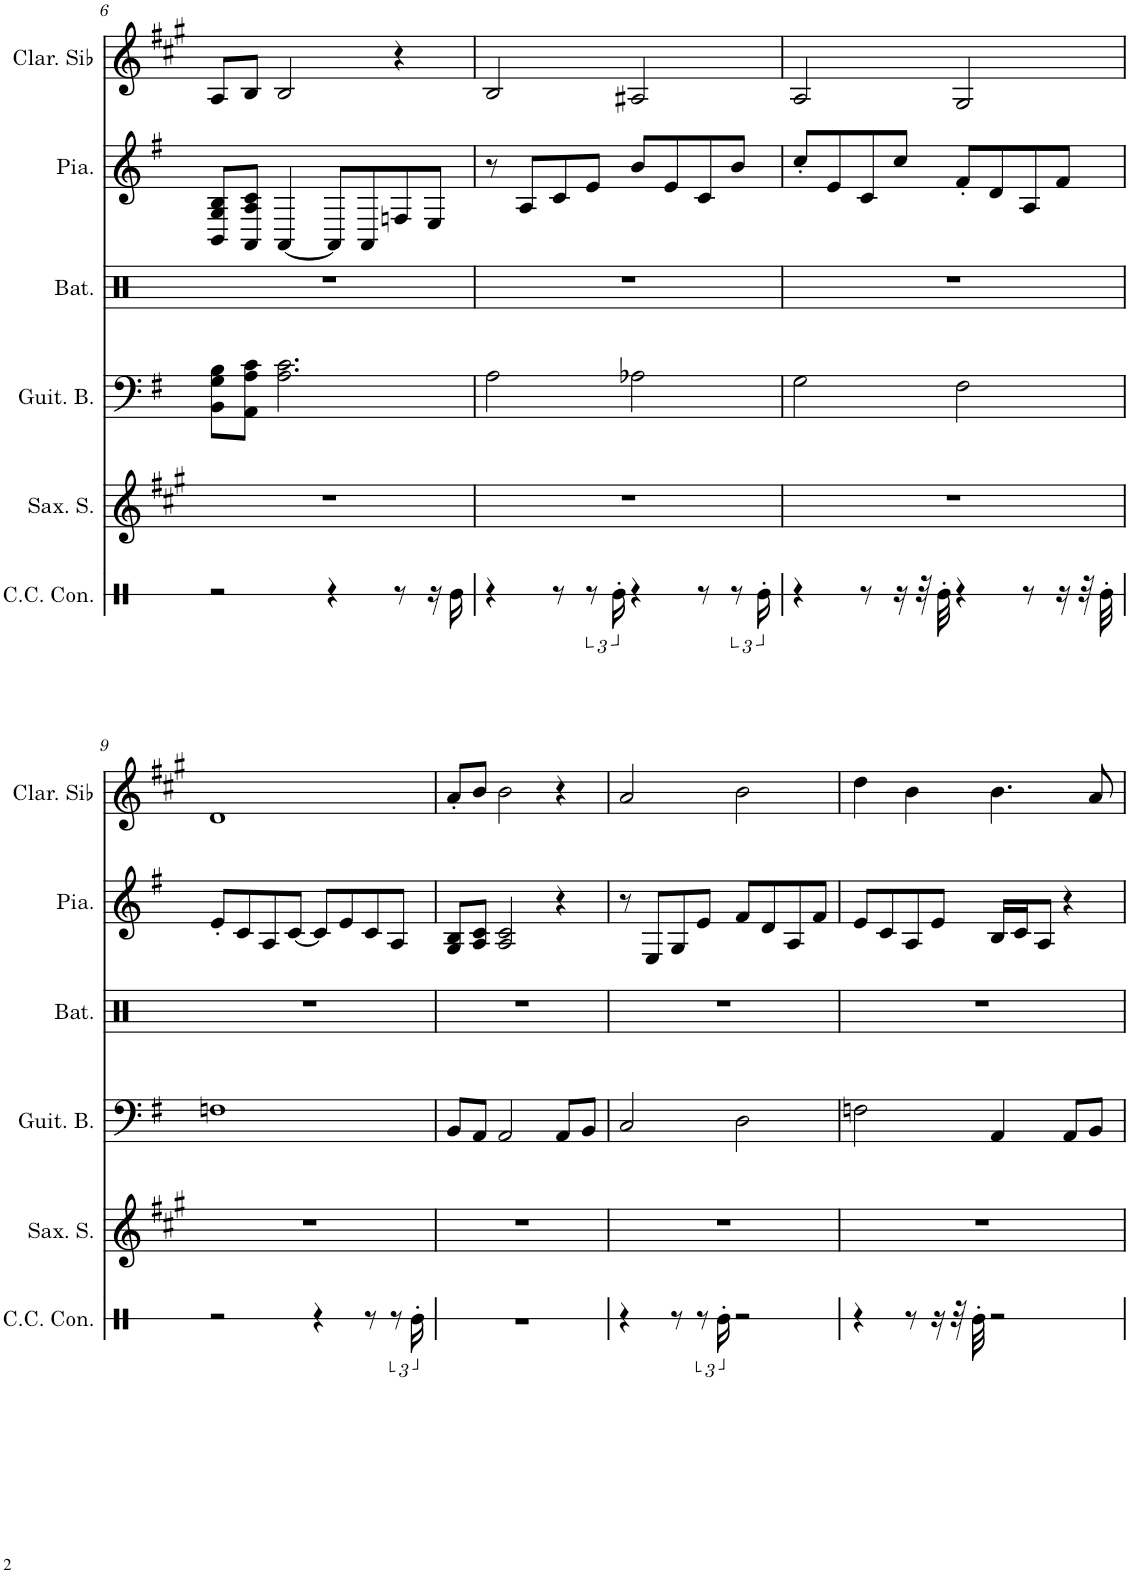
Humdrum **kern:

**kern	**kern	**kern	**kern	**kern	**kern
*part6	*part5	*part4	*part3	*part2	*part1
*staff6	*staff5	*staff4	*staff3	*staff2	*staff1
*I"Caisse claire de concert, Guitar Fret Noise	*I"Saxophone Soprano	*I"Guitare Basse	*I"Batterie, Drums	*I"Piano	*I"Clarinette en Sib
*I'C.C. Con.	*I'Sax. S.	*I'Guit. B.	*I'Bat.	*I'Pia.	*I'Clar. Sib
!!LO:PB:g=z
*clefX	*clefG2	*clefF4	*clefX	*clefG2	*clefG2
*	*Trd1c2	*Trd7c12	*	*	*Trd1c2
*k[f#]	*k[f#c#g#]	*k[f#]	*k[]	*k[f#]	*k[f#c#g#]
*M4/4	*M4/4	*M4/4	*M4/4	*M4/4	*M4/4
=6	=6	=6	=6	=6	=6
2r	1r	8BB\ 8G\ 8B\L	1r	8BB/ 8G/ 8B/L	8A/L
.	.	8AA\ 8A\ 8c\J	.	8AA/ 8A/ 8c/J	8B/J
.	.	2.A\ 2.c\	.	[4AA/	2B/
4r	.	.	.	8AA/L]	.
.	.	.	.	8AA/	.
8r	.	.	.	8Fn/	4r
16r	.	.	.	8E/J	.
16Re\	.	.	.	.	.
=7	=7	=7	=7	=7	=7
4r	1r	2A\	1r	8r	2B/
.	.	.	.	8A/L	.
8r	.	.	.	8c/	.
12r	.	.	.	8e/J	.
24Re'\	.	.	.	.	.
4r	.	2A-X\	.	8b/L	2A#X/
.	.	.	.	8e/	.
8r	.	.	.	8c/	.
12r	.	.	.	8b/J	.
24Re'\	.	.	.	.	.
=8	=8	=8	=8	=8	=8
4r	1r	2G\	1r	8cc'/L	2A/
.	.	.	.	8e/	.
8r	.	.	.	8c/	.
16r	.	.	.	8cc/J	.
32r	.	.	.	.	.
32Re'\	.	.	.	.	.
4r	.	2F#\	.	8f#'/L	2G#/
.	.	.	.	8d/	.
8r	.	.	.	8A/	.
16r	.	.	.	8f#/J	.
32r	.	.	.	.	.
32Re'\	.	.	.	.	.
!!LO:LB:g=z
=9	=9	=9	=9	=9	=9
2r	1r	1Fn	1r	8e'/L	1d
.	.	.	.	8c/	.
.	.	.	.	8A/	.
.	.	.	.	[8c/J	.
4r	.	.	.	8c/L]	.
.	.	.	.	8e/	.
8r	.	.	.	8c/	.
12r	.	.	.	8A/J	.
24Re'\	.	.	.	.	.
=10	=10	=10	=10	=10	=10
1r	1r	8BB/L	1r	8G/ 8B/L	8a'/L
.	.	8AA/J	.	8A/ 8c/J	8b/J
.	.	2AA/	.	2A/ 2c/	2b\
.	.	8AA/L	.	4r	4r
.	.	8BB/J	.	.	.
=11	=11	=11	=11	=11	=11
4r	1r	2C/	1r	8r	2a/
.	.	.	.	8E/L	.
8r	.	.	.	8G/	.
12r	.	.	.	8e/J	.
24Re'\	.	.	.	.	.
2r	.	2D\	.	8f#/L	2b\
.	.	.	.	8d/	.
.	.	.	.	8A/	.
.	.	.	.	8f#/J	.
=12	=12	=12	=12	=12	=12
4r	1r	2Fn\	1r	8e/L	4dd\
.	.	.	.	8c/	.
8r	.	.	.	8A/	4b\
16r	.	.	.	8e/J	.
32r	.	.	.	.	.
32Re'\	.	.	.	.	.
2r	.	4AA/	.	16B/LL	4.b\
.	.	.	.	16c/J	.
.	.	.	.	8A/J	.
.	.	8AA/L	.	4r	.
.	.	8BB/J	.	.	8a/
=	=	=	=	=	=
*-	*-	*-	*-	*-	*-
